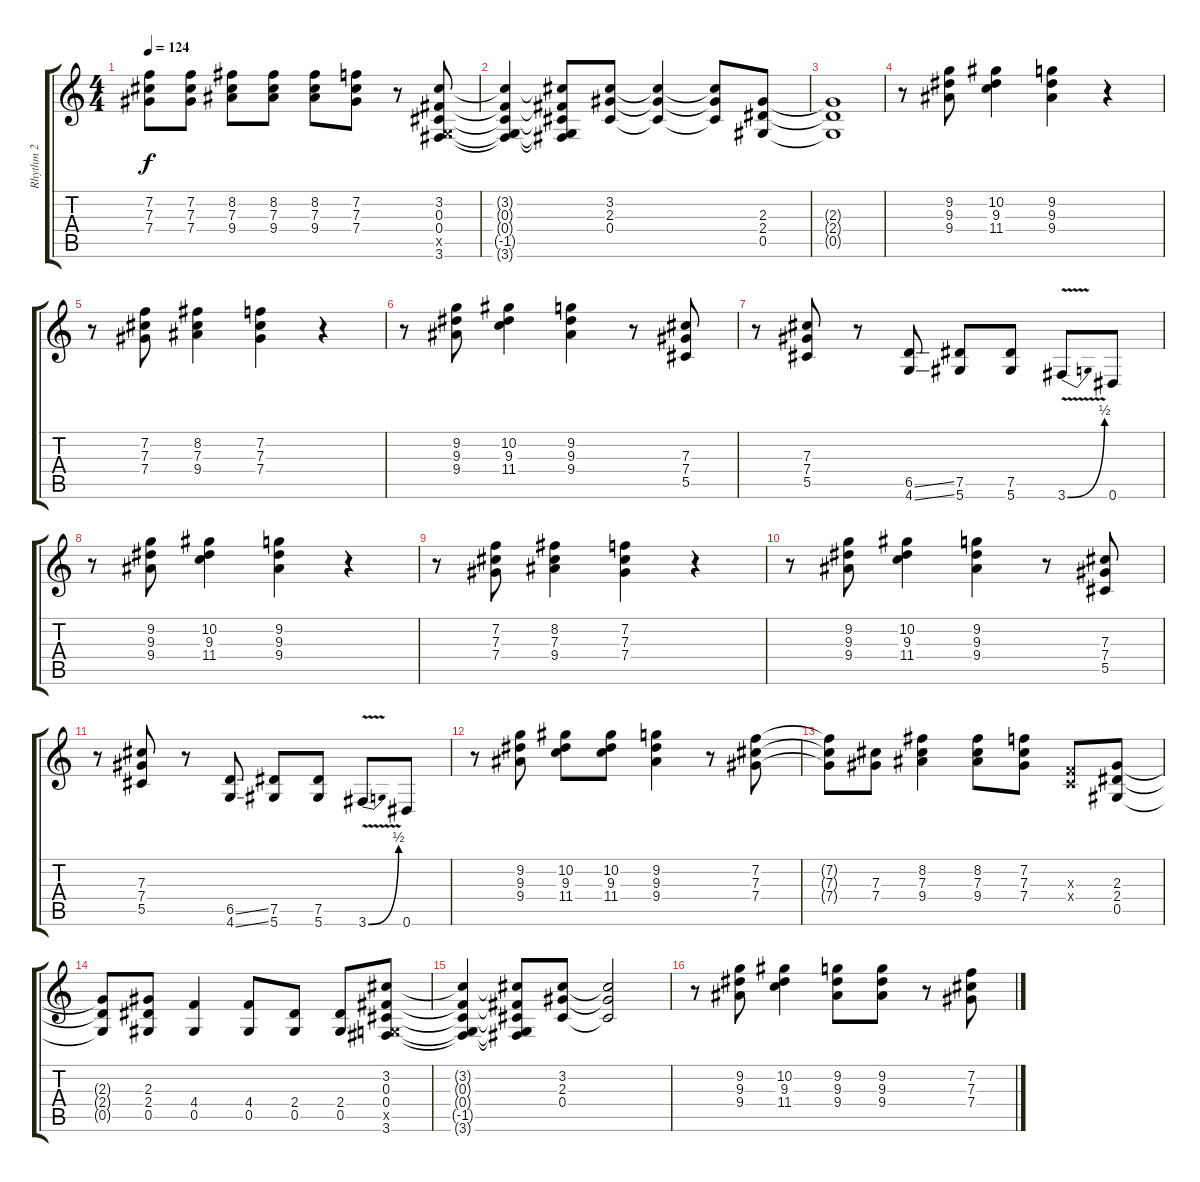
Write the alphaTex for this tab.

\track ("Rhythm 2" "Rhythm 2") {instrument overdrivenguitar}
\staff {score tabs}
\tuning (Eb4 Bb3 Gb3 Db3 Ab2 Eb2) {hide}
\ts (4 4)
\tempo 124
\clef g2
\ks c
(7.2{t} 7.3{t} 7.4{t}).8{dy f} (7.2 7.3 7.4).8 (8.2 7.3 9.4).8 (8.2 7.3 9.4).8 (8.2 7.3 9.4).8 (7.2 7.3 7.4).8 r.8 (3.2 0.3 0.4 -1.5{x} 3.6).8 |
(3.2{t} 0.3{t} 0.4{t} -1.5{t} 3.6{t}).4 (3.2{t} 0.3{t} 0.4{t} -1.5{t} 3.6{t}).8 (3.2 2.3 0.4).8 (3.2{t} 2.3{t} 0.4{t}).4 (3.2{t} 2.3{t} 0.4{t}).8 (2.3 2.4 0.5).8 |
(2.3{t} 2.4{t} 0.5{t}).1 |
r.8 (9.2 9.3 9.4).8 (10.2 9.3 11.4).4 (9.2 9.3 9.4).4 r.4 |
r.8 (7.2 7.3 7.4).8 (8.2 7.3 9.4).4 (7.2 7.3 7.4).4 r.4 |
r.8 (9.2 9.3 9.4).8 (10.2 9.3 11.4).4 (9.2 9.3 9.4).4 r.8 (7.3 7.4 5.5).8 |
r.8 (7.3 7.4 5.5).8 r.8 (6.5{ss} 4.6{ss}).8 (7.5 5.6).8 (7.5 5.6).8 3.6{be (bend 0 0 60 2) v}.8 0.6.8 |
r.8 (9.2 9.3 9.4).8 (10.2 9.3 11.4).4 (9.2 9.3 9.4).4 r.4 |
r.8 (7.2 7.3 7.4).8 (8.2 7.3 9.4).4 (7.2 7.3 7.4).4 r.4 |
r.8 (9.2 9.3 9.4).8 (10.2 9.3 11.4).4 (9.2 9.3 9.4).4 r.8 (7.3 7.4 5.5).8 |
r.8 (7.3 7.4 5.5).8 r.8 (6.5{ss} 4.6{ss}).8 (7.5 5.6).8 (7.5 5.6).8 3.6{be (bend 0 0 60 2) v}.8 0.6.8 |
r.8 (9.2 9.3 9.4).8 (10.2 9.3 11.4).8 (10.2 9.3 11.4).8 (9.2 9.3 9.4).4 r.8 (7.2 7.3 7.4).8 |
(7.2{t} 7.3{t} 7.4{t}).8 (7.3 7.4).8 (8.2 7.3 9.4).4 (8.2 7.3 9.4).8 (7.2 7.3 7.4).8 (-1.3{x} -1.4{x}).8 (2.3 2.4 0.5).8 |
(2.3{t} 2.4{t} 0.5{t}).8 (2.3 2.4 0.5).8 (4.4 0.5).4 (4.4 0.5).8 (2.4 0.5).8 (2.4 0.5).8 (3.2 0.3 0.4 -1.5{x} 3.6).8 |
(3.2{t} 0.3{t} 0.4{t} -1.5{t} 3.6{t}).4 (3.2{t} 0.3{t} 0.4{t} -1.5{t} 3.6{t}).8 (3.2 2.3 0.4).8 (3.2{t} 2.3{t} 0.4{t}).2 |
r.8 (9.2 9.3 9.4).8 (10.2 9.3 11.4).4 (9.2 9.3 9.4).8 (9.2 9.3 9.4).8 r.8 (7.2 7.3 7.4).8
